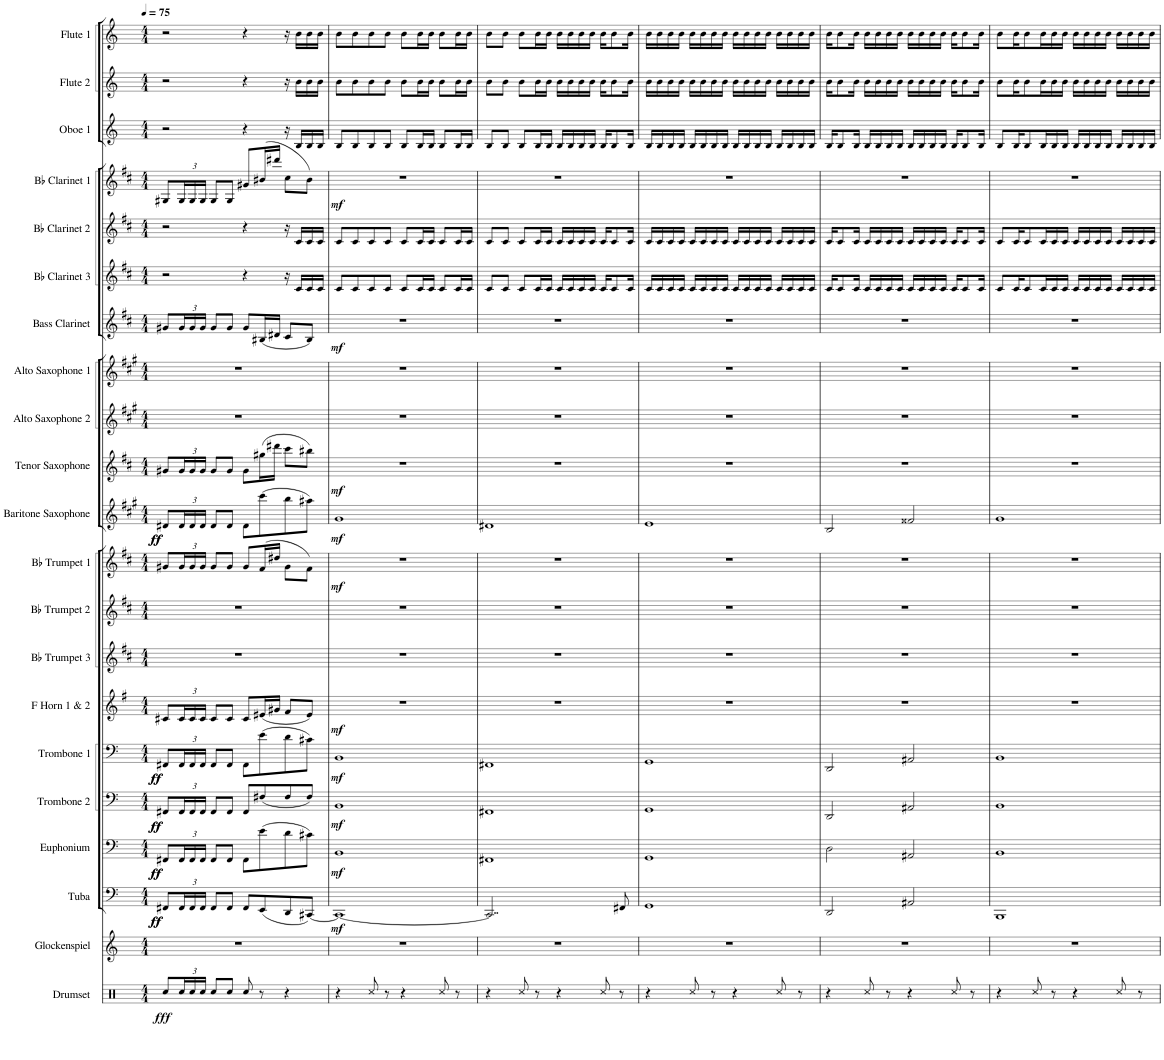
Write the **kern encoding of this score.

**kern	**dynam	**kern	**kern	**dynam	**kern	**dynam	**kern	**dynam	**kern	**dynam	**kern	**dynam	**kern	**kern	**kern	**dynam	**kern	**dynam	**kern	**dynam	**kern	**kern	**kern	**dynam	**kern	**kern	**kern	**dynam	**kern	**kern	**kern
*part21	*part21	*part20	*part19	*part19	*part18	*part18	*part17	*part17	*part16	*part16	*part15	*part15	*part14	*part13	*part12	*part12	*part11	*part11	*part10	*part10	*part9	*part8	*part7	*part7	*part6	*part5	*part4	*part4	*part3	*part2	*part1
*staff21	*staff21	*staff20	*staff19	*staff19	*staff18	*staff18	*staff17	*staff17	*staff16	*staff16	*staff15	*staff15	*staff14	*staff13	*staff12	*staff12	*staff11	*staff11	*staff10	*staff10	*staff9	*staff8	*staff7	*staff7	*staff6	*staff5	*staff4	*staff4	*staff3	*staff2	*staff1
*I"Drumset	*	*I"Glockenspiel	*I"Tuba	*	*I"Euphonium	*	*I"Trombone 2	*	*I"Trombone 1	*	*I"F Horn 1 &amp; 2	*	*I"Bb Trumpet 3	*I"Bb Trumpet 2	*I"Bb Trumpet 1	*	*I"Baritone Saxophone	*	*I"Tenor Saxophone	*	*I"Alto Saxophone 2	*I"Alto Saxophone 1	*I"Bass Clarinet	*	*I"Bb Clarinet 3	*I"Bb Clarinet 2	*I"Bb Clarinet 1	*	*I"Oboe 1	*I"Flute 2	*I"Flute 1
*I'Drs.	*	*I'Glk.	*I'Tba.	*	*I'Euph.	*	*I'Tbn. 2	*	*I'Tbn. 1	*	*I'F Hn. 1 2	*	*I'Bb Tpt. 3	*I'Bb Tpt. 2	*I'Bb Tpt. 1	*	*I'Bar. Sax.	*	*I'T. Sax.	*	*I'A. Sax. 2	*I'A. Sax. 1	*I'B. Cl.	*	*I'Bb Cl. 3	*I'Bb Cl. 2	*I'Bb Cl. 1	*	*I'Ob. 1	*I'Fl. 2	*I'Fl. 1
*clefX	*	*clefG2	*clefF4	*	*clefF4	*	*clefF4	*	*clefF4	*	*clefG2	*	*clefG2	*clefG2	*clefG2	*	*clefG2	*	*clefG2	*	*clefG2	*clefG2	*clefG2	*	*clefG2	*clefG2	*clefG2	*	*clefG2	*clefG2	*clefG2
*	*	*Trd-14c-24	*	*	*	*	*	*	*	*	*Trd4c7	*	*Trd1c2	*Trd1c2	*Trd1c2	*	*Trd12c21	*	*Trd8c14	*	*Trd5c9	*Trd5c9	*Trd8c14	*	*Trd1c2	*Trd1c2	*Trd1c2	*	*	*	*
*k[]	*	*k[]	*k[]	*	*k[]	*	*k[]	*	*k[]	*	*k[f#]	*	*k[f#c#]	*k[f#c#]	*k[f#c#]	*	*k[f#c#g#]	*	*k[f#c#]	*	*k[f#c#g#]	*k[f#c#g#]	*k[f#c#]	*	*k[f#c#]	*k[f#c#]	*k[f#c#]	*	*k[]	*k[]	*k[]
*M4/4	*	*M4/4	*M4/4	*	*M4/4	*	*M4/4	*	*M4/4	*	*M4/4	*	*M4/4	*M4/4	*M4/4	*	*M4/4	*	*M4/4	*	*M4/4	*M4/4	*M4/4	*	*M4/4	*M4/4	*M4/4	*	*M4/4	*M4/4	*M4/4
=1	=1	=1	=1	=1	=1	=1	=1	=1	=1	=1	=1	=1	=1	=1	=1	=1	=1	=1	=1	=1	=1	=1	=1	=1	=1	=1	=1	=1	=1	=1	=1
!	!LO:DY:b	!	!	!LO:DY:b	!	!	!	!	!	!	!	!	!	!	!	!	!	!	!	!	!	!	!	!	!	!	!	!	!	!	!
!	!	!	!	!LO:DY:n=1:b	!	!LO:DY:b	!	!	!	!	!	!	!	!	!	!	!	!	!	!	!	!	!	!	!	!	!	!	!	!	!
!	!	!	!	!	!	!LO:DY:n=1:b	!	!LO:DY:b	!	!	!	!	!	!	!	!	!	!	!	!	!	!	!	!	!	!	!	!	!	!	!
!	!	!	!	!	!	!	!	!LO:DY:n=1:b	!	!LO:DY:b	!	!	!	!	!	!	!	!	!	!	!	!	!	!	!	!	!	!	!	!	!
!	!	!	!	!	!	!	!	!	!	!LO:DY:n=1:b	!	!	!	!	!	!	!	!LO:DY:b	!	!	!	!	!	!	!	!	!	!	!	!	!
!	!	!	!	!	!	!	!	!	!	!	!	!	!	!	!	!	!	!LO:DY:n=1:b	!	!	!	!	!	!	!	!	!	!	!	!	!
8Rcc/L	fff	1r	8FF#X/L	ff ff	8FF#X/L	ff ff	8FF#X/L	ff ff	8FF#X/L	ff ff	8c#X/L	.	1r	1r	8g#X/L	.	8d#X/L	ff ff	8g#X/L	.	1r	1r	8g#X/L	.	2r	2r	8G#X/L	.	2r	2r	2r
*Xbrackettup	*	*	*Xbrackettup	*	*Xbrackettup	*	*Xbrackettup	*	*Xbrackettup	*	*Xbrackettup	*	*	*	*Xbrackettup	*	*Xbrackettup	*	*Xbrackettup	*	*	*	*Xbrackettup	*	*	*	*Xbrackettup	*	*	*	*
24Rcc/L	.	.	24FF#/L	.	24FF#/L	.	24FF#/L	.	24FF#/L	.	24c#/L	.	.	.	24g#/L	.	24d#/L	.	24g#/L	.	.	.	24g#/L	.	.	.	24G#/L	.	.	.	.
24Rcc/	.	.	24FF#/	.	24FF#/	.	24FF#/	.	24FF#/	.	24c#/	.	.	.	24g#/	.	24d#/	.	24g#/	.	.	.	24g#/	.	.	.	24G#/	.	.	.	.
24Rcc/JJ	.	.	24FF#/JJ	.	24FF#/JJ	.	24FF#/JJ	.	24FF#/JJ	.	24c#/JJ	.	.	.	24g#/JJ	.	24d#/JJ	.	24g#/JJ	.	.	.	24g#/JJ	.	.	.	24G#/JJ	.	.	.	.
8Rcc/L	.	.	8FF#/L	.	8FF#/L	.	8FF#/L	.	8FF#/L	.	8c#/L	.	.	.	8g#/L	.	8d#/L	.	8g#/L	.	.	.	8g#/L	.	.	.	8G#/L	.	.	.	.
8Rcc/J	.	.	8FF#/J	.	8FF#/J	.	8FF#/J	.	8FF#/J	.	8c#/J	.	.	.	8g#/J	.	8d#/J	.	8g#/J	.	.	.	8g#/J	.	.	.	8G#/J	.	.	.	.
8Rcc/	.	.	8FF#/L	.	8FF#\L	.	8FF#/L	.	8FF#\L	.	8c#/L	.	.	.	8g#/L	.	8d#\L	.	8g#\L	.	.	.	8g#/L	.	4r	4r	8g#X/L	.	4r	4r	4r
8r	.	.	(8EE/	.	(8e\	.	(8F#X/	.	(8e\	.	(16e#X/L	.	.	.	(16f#/L	.	(8ccc#\	.	(16gg#X\L	.	.	.	(16B#X/L	.	.	.	(16b#X/L	.	.	.	.
.	.	.	.	.	.	.	.	.	.	.	16g#X/JJ	.	.	.	16dd#X/JJ	.	.	.	16ddd#X\JJ	.	.	.	16d#X/JJ	.	.	.	16ddd#X/JJ	.	.	.	.
4r	.	.	8DD/	.	8d\	.	8F#/	.	8d\	.	8f#/L	.	.	.	8g#\L	.	8bb\	.	8ccc#\L	.	.	.	8c#/L	.	16r	16r	8cc#\L	.	16r	16r	16r
.	.	.	.	.	.	.	.	.	.	.	.	.	.	.	.	.	.	.	.	.	.	.	.	.	16c#/LL	16c#/LL	.	.	16B/LL	16b\LL	16b\LL
.	.	.	[8CC#X/J)	.	8c#X\J)	.	8F#/J)	.	8c#X\J)	.	8e#/J)	.	.	.	8f#\J)	.	8aa#X\J)	.	8bb#X\J)	.	.	.	8B#/J)	.	16c#/	16c#/	8b#\J)	.	16B/	16b\	16b\
.	.	.	.	.	.	.	.	.	.	.	.	.	.	.	.	.	.	.	.	.	.	.	.	.	16c#/JJ	16c#/JJ	.	.	16B/JJ	16b\JJ	16b\JJ
=2	=2	=2	=2	=2	=2	=2	=2	=2	=2	=2	=2	=2	=2	=2	=2	=2	=2	=2	=2	=2	=2	=2	=2	=2	=2	=2	=2	=2	=2	=2	=2
!	!	!	!	!LO:DY:b	!	!LO:DY:b	!	!LO:DY:b	!	!LO:DY:b	!	!LO:DY:b	!	!	!	!LO:DY:b	!	!LO:DY:b	!	!LO:DY:b	!	!	!	!LO:DY:b	!	!	!	!LO:DY:b	!	!	!
4r	.	1r	1CC#_	mf	1BB	mf	1BB	mf	1BB	mf	1r	mf	1r	1r	1r	mf	1g#	mf	1r	mf	1r	1r	1r	mf	8c#/L	8c#/L	1r	mf	8B/L	8b\L	8b\L
.	.	.	.	.	.	.	.	.	.	.	.	.	.	.	.	.	.	.	.	.	.	.	.	.	8c#/	8c#/	.	.	8B/	8b\	8b\
8Rcc/	.	.	.	.	.	.	.	.	.	.	.	.	.	.	.	.	.	.	.	.	.	.	.	.	8c#/	8c#/	.	.	8B/	8b\	8b\
8r	.	.	.	.	.	.	.	.	.	.	.	.	.	.	.	.	.	.	.	.	.	.	.	.	8c#/J	8c#/J	.	.	8B/J	8b\J	8b\J
4r	.	.	.	.	.	.	.	.	.	.	.	.	.	.	.	.	.	.	.	.	.	.	.	.	8c#/L	8c#/L	.	.	8B/L	8b\L	8b\L
.	.	.	.	.	.	.	.	.	.	.	.	.	.	.	.	.	.	.	.	.	.	.	.	.	16c#/L	16c#/L	.	.	16B/L	16b\L	16b\L
.	.	.	.	.	.	.	.	.	.	.	.	.	.	.	.	.	.	.	.	.	.	.	.	.	16c#/JJ	16c#/JJ	.	.	16B/JJ	16b\JJ	16b\JJ
8Rcc/	.	.	.	.	.	.	.	.	.	.	.	.	.	.	.	.	.	.	.	.	.	.	.	.	8c#/L	8c#/L	.	.	8B/L	8b\L	8b\L
8r	.	.	.	.	.	.	.	.	.	.	.	.	.	.	.	.	.	.	.	.	.	.	.	.	16c#/L	16c#/L	.	.	16B/L	16b\L	16b\L
.	.	.	.	.	.	.	.	.	.	.	.	.	.	.	.	.	.	.	.	.	.	.	.	.	16c#/JJ	16c#/JJ	.	.	16B/JJ	16b\JJ	16b\JJ
=3	=3	=3	=3	=3	=3	=3	=3	=3	=3	=3	=3	=3	=3	=3	=3	=3	=3	=3	=3	=3	=3	=3	=3	=3	=3	=3	=3	=3	=3	=3	=3
4r	.	1r	2..CC#/]	.	1FF#X	.	1FF#X	.	1FF#X	.	1r	.	1r	1r	1r	.	1d#X	.	1r	.	1r	1r	1r	.	8c#/L	8c#/L	1r	.	8B/L	8b\L	8b\L
.	.	.	.	.	.	.	.	.	.	.	.	.	.	.	.	.	.	.	.	.	.	.	.	.	8c#/J	8c#/J	.	.	8B/J	8b\J	8b\J
8Rcc/	.	.	.	.	.	.	.	.	.	.	.	.	.	.	.	.	.	.	.	.	.	.	.	.	8c#/L	8c#/L	.	.	8B/L	8b\L	8b\L
8r	.	.	.	.	.	.	.	.	.	.	.	.	.	.	.	.	.	.	.	.	.	.	.	.	16c#/L	16c#/L	.	.	16B/L	16b\L	16b\L
.	.	.	.	.	.	.	.	.	.	.	.	.	.	.	.	.	.	.	.	.	.	.	.	.	16c#/JJ	16c#/JJ	.	.	16B/JJ	16b\JJ	16b\JJ
4r	.	.	.	.	.	.	.	.	.	.	.	.	.	.	.	.	.	.	.	.	.	.	.	.	16c#/LL	16c#/LL	.	.	16B/LL	16b\LL	16b\LL
.	.	.	.	.	.	.	.	.	.	.	.	.	.	.	.	.	.	.	.	.	.	.	.	.	16c#/	16c#/	.	.	16B/	16b\	16b\
.	.	.	.	.	.	.	.	.	.	.	.	.	.	.	.	.	.	.	.	.	.	.	.	.	16c#/	16c#/	.	.	16B/	16b\	16b\
.	.	.	.	.	.	.	.	.	.	.	.	.	.	.	.	.	.	.	.	.	.	.	.	.	16c#/JJ	16c#/JJ	.	.	16B/JJ	16b\JJ	16b\JJ
8Rcc/	.	.	.	.	.	.	.	.	.	.	.	.	.	.	.	.	.	.	.	.	.	.	.	.	16c#/KL	16c#/KL	.	.	16B/KL	16b\KL	16b\KL
.	.	.	.	.	.	.	.	.	.	.	.	.	.	.	.	.	.	.	.	.	.	.	.	.	8c#/	8c#/	.	.	8B/	8b\	8b\
8r	.	.	8FF#X/	.	.	.	.	.	.	.	.	.	.	.	.	.	.	.	.	.	.	.	.	.	.	.	.	.	.	.	.
.	.	.	.	.	.	.	.	.	.	.	.	.	.	.	.	.	.	.	.	.	.	.	.	.	16c#/Jk	16c#/Jk	.	.	16B/Jk	16b\Jk	16b\Jk
=4	=4	=4	=4	=4	=4	=4	=4	=4	=4	=4	=4	=4	=4	=4	=4	=4	=4	=4	=4	=4	=4	=4	=4	=4	=4	=4	=4	=4	=4	=4	=4
4r	.	1r	1GG	.	1GG	.	1GG	.	1GG	.	1r	.	1r	1r	1r	.	1e	.	1r	.	1r	1r	1r	.	16c#/LL	16c#/LL	1r	.	16B/LL	16b\LL	16b\LL
.	.	.	.	.	.	.	.	.	.	.	.	.	.	.	.	.	.	.	.	.	.	.	.	.	16c#/	16c#/	.	.	16B/	16b\	16b\
.	.	.	.	.	.	.	.	.	.	.	.	.	.	.	.	.	.	.	.	.	.	.	.	.	16c#/	16c#/	.	.	16B/	16b\	16b\
.	.	.	.	.	.	.	.	.	.	.	.	.	.	.	.	.	.	.	.	.	.	.	.	.	16c#/JJ	16c#/JJ	.	.	16B/JJ	16b\JJ	16b\JJ
8Rcc/	.	.	.	.	.	.	.	.	.	.	.	.	.	.	.	.	.	.	.	.	.	.	.	.	16c#/LL	16c#/LL	.	.	16B/LL	16b\LL	16b\LL
.	.	.	.	.	.	.	.	.	.	.	.	.	.	.	.	.	.	.	.	.	.	.	.	.	16c#/	16c#/	.	.	16B/	16b\	16b\
8r	.	.	.	.	.	.	.	.	.	.	.	.	.	.	.	.	.	.	.	.	.	.	.	.	16c#/	16c#/	.	.	16B/	16b\	16b\
.	.	.	.	.	.	.	.	.	.	.	.	.	.	.	.	.	.	.	.	.	.	.	.	.	16c#/JJ	16c#/JJ	.	.	16B/JJ	16b\JJ	16b\JJ
4r	.	.	.	.	.	.	.	.	.	.	.	.	.	.	.	.	.	.	.	.	.	.	.	.	16c#/LL	16c#/LL	.	.	16B/LL	16b\LL	16b\LL
.	.	.	.	.	.	.	.	.	.	.	.	.	.	.	.	.	.	.	.	.	.	.	.	.	16c#/	16c#/	.	.	16B/	16b\	16b\
.	.	.	.	.	.	.	.	.	.	.	.	.	.	.	.	.	.	.	.	.	.	.	.	.	16c#/	16c#/	.	.	16B/	16b\	16b\
.	.	.	.	.	.	.	.	.	.	.	.	.	.	.	.	.	.	.	.	.	.	.	.	.	16c#/JJ	16c#/JJ	.	.	16B/JJ	16b\JJ	16b\JJ
8Rcc/	.	.	.	.	.	.	.	.	.	.	.	.	.	.	.	.	.	.	.	.	.	.	.	.	16c#/LL	16c#/LL	.	.	16B/LL	16b\LL	16b\LL
.	.	.	.	.	.	.	.	.	.	.	.	.	.	.	.	.	.	.	.	.	.	.	.	.	16c#/	16c#/	.	.	16B/	16b\	16b\
8r	.	.	.	.	.	.	.	.	.	.	.	.	.	.	.	.	.	.	.	.	.	.	.	.	16c#/	16c#/	.	.	16B/	16b\	16b\
.	.	.	.	.	.	.	.	.	.	.	.	.	.	.	.	.	.	.	.	.	.	.	.	.	16c#/JJ	16c#/JJ	.	.	16B/JJ	16b\JJ	16b\JJ
=5	=5	=5	=5	=5	=5	=5	=5	=5	=5	=5	=5	=5	=5	=5	=5	=5	=5	=5	=5	=5	=5	=5	=5	=5	=5	=5	=5	=5	=5	=5	=5
4r	.	1r	2DD/	.	2D\	.	2DD/	.	2DD/	.	1r	.	1r	1r	1r	.	2B/	.	1r	.	1r	1r	1r	.	16c#/KL	16c#/KL	1r	.	16B/KL	16b\KL	16b\KL
.	.	.	.	.	.	.	.	.	.	.	.	.	.	.	.	.	.	.	.	.	.	.	.	.	8c#/	8c#/	.	.	8B/	8b\	8b\
.	.	.	.	.	.	.	.	.	.	.	.	.	.	.	.	.	.	.	.	.	.	.	.	.	16c#/Jk	16c#/Jk	.	.	16B/Jk	16b\Jk	16b\Jk
8Rcc/	.	.	.	.	.	.	.	.	.	.	.	.	.	.	.	.	.	.	.	.	.	.	.	.	16c#/LL	16c#/LL	.	.	16B/LL	16b\LL	16b\LL
.	.	.	.	.	.	.	.	.	.	.	.	.	.	.	.	.	.	.	.	.	.	.	.	.	16c#/	16c#/	.	.	16B/	16b\	16b\
8r	.	.	.	.	.	.	.	.	.	.	.	.	.	.	.	.	.	.	.	.	.	.	.	.	16c#/	16c#/	.	.	16B/	16b\	16b\
.	.	.	.	.	.	.	.	.	.	.	.	.	.	.	.	.	.	.	.	.	.	.	.	.	16c#/JJ	16c#/JJ	.	.	16B/JJ	16b\JJ	16b\JJ
4r	.	.	2AA#X/	.	2AA#X/	.	2AA#X/	.	2AA#X/	.	.	.	.	.	.	.	2f##X/	.	.	.	.	.	.	.	16c#/LL	16c#/LL	.	.	16B/LL	16b\LL	16b\LL
.	.	.	.	.	.	.	.	.	.	.	.	.	.	.	.	.	.	.	.	.	.	.	.	.	16c#/	16c#/	.	.	16B/	16b\	16b\
.	.	.	.	.	.	.	.	.	.	.	.	.	.	.	.	.	.	.	.	.	.	.	.	.	16c#/	16c#/	.	.	16B/	16b\	16b\
.	.	.	.	.	.	.	.	.	.	.	.	.	.	.	.	.	.	.	.	.	.	.	.	.	16c#/JJ	16c#/JJ	.	.	16B/JJ	16b\JJ	16b\JJ
8Rcc/	.	.	.	.	.	.	.	.	.	.	.	.	.	.	.	.	.	.	.	.	.	.	.	.	16c#/KL	16c#/KL	.	.	16B/KL	16b\KL	16b\KL
.	.	.	.	.	.	.	.	.	.	.	.	.	.	.	.	.	.	.	.	.	.	.	.	.	8c#/	8c#/	.	.	8B/	8b\	8b\
8r	.	.	.	.	.	.	.	.	.	.	.	.	.	.	.	.	.	.	.	.	.	.	.	.	.	.	.	.	.	.	.
.	.	.	.	.	.	.	.	.	.	.	.	.	.	.	.	.	.	.	.	.	.	.	.	.	16c#/Jk	16c#/Jk	.	.	16B/Jk	16b\Jk	16b\Jk
=6	=6	=6	=6	=6	=6	=6	=6	=6	=6	=6	=6	=6	=6	=6	=6	=6	=6	=6	=6	=6	=6	=6	=6	=6	=6	=6	=6	=6	=6	=6	=6
4r	.	1r	1BBB	.	1BB	.	1BB	.	1BB	.	1r	.	1r	1r	1r	.	1g#	.	1r	.	1r	1r	1r	.	8c#/L	8c#/L	1r	.	8B/L	8b\L	8b\L
.	.	.	.	.	.	.	.	.	.	.	.	.	.	.	.	.	.	.	.	.	.	.	.	.	16c#/K	16c#/K	.	.	16B/K	16b\K	16b\K
.	.	.	.	.	.	.	.	.	.	.	.	.	.	.	.	.	.	.	.	.	.	.	.	.	8c#/	8c#/	.	.	8B/	8b\	8b\
8Rcc/	.	.	.	.	.	.	.	.	.	.	.	.	.	.	.	.	.	.	.	.	.	.	.	.	.	.	.	.	.	.	.
.	.	.	.	.	.	.	.	.	.	.	.	.	.	.	.	.	.	.	.	.	.	.	.	.	16c#/L	16c#/L	.	.	16B/L	16b\L	16b\L
8r	.	.	.	.	.	.	.	.	.	.	.	.	.	.	.	.	.	.	.	.	.	.	.	.	16c#/	16c#/	.	.	16B/	16b\	16b\
.	.	.	.	.	.	.	.	.	.	.	.	.	.	.	.	.	.	.	.	.	.	.	.	.	16c#/JJ	16c#/JJ	.	.	16B/JJ	16b\JJ	16b\JJ
4r	.	.	.	.	.	.	.	.	.	.	.	.	.	.	.	.	.	.	.	.	.	.	.	.	16c#/LL	16c#/LL	.	.	16B/LL	16b\LL	16b\LL
.	.	.	.	.	.	.	.	.	.	.	.	.	.	.	.	.	.	.	.	.	.	.	.	.	16c#/	16c#/	.	.	16B/	16b\	16b\
.	.	.	.	.	.	.	.	.	.	.	.	.	.	.	.	.	.	.	.	.	.	.	.	.	16c#/	16c#/	.	.	16B/	16b\	16b\
.	.	.	.	.	.	.	.	.	.	.	.	.	.	.	.	.	.	.	.	.	.	.	.	.	16c#/JJ	16c#/JJ	.	.	16B/JJ	16b\JJ	16b\JJ
8Rcc/	.	.	.	.	.	.	.	.	.	.	.	.	.	.	.	.	.	.	.	.	.	.	.	.	16c#/LL	16c#/LL	.	.	16B/LL	16b\LL	16b\LL
.	.	.	.	.	.	.	.	.	.	.	.	.	.	.	.	.	.	.	.	.	.	.	.	.	16c#/	16c#/	.	.	16B/	16b\	16b\
8r	.	.	.	.	.	.	.	.	.	.	.	.	.	.	.	.	.	.	.	.	.	.	.	.	16c#/	16c#/	.	.	16B/	16b\	16b\
.	.	.	.	.	.	.	.	.	.	.	.	.	.	.	.	.	.	.	.	.	.	.	.	.	16c#/JJ	16c#/JJ	.	.	16B/JJ	16b\JJ	16b\JJ
=	=	=	=	=	=	=	=	=	=	=	=	=	=	=	=	=	=	=	=	=	=	=	=	=	=	=	=	=	=	=	=
*-	*-	*-	*-	*-	*-	*-	*-	*-	*-	*-	*-	*-	*-	*-	*-	*-	*-	*-	*-	*-	*-	*-	*-	*-	*-	*-	*-	*-	*-	*-	*-
